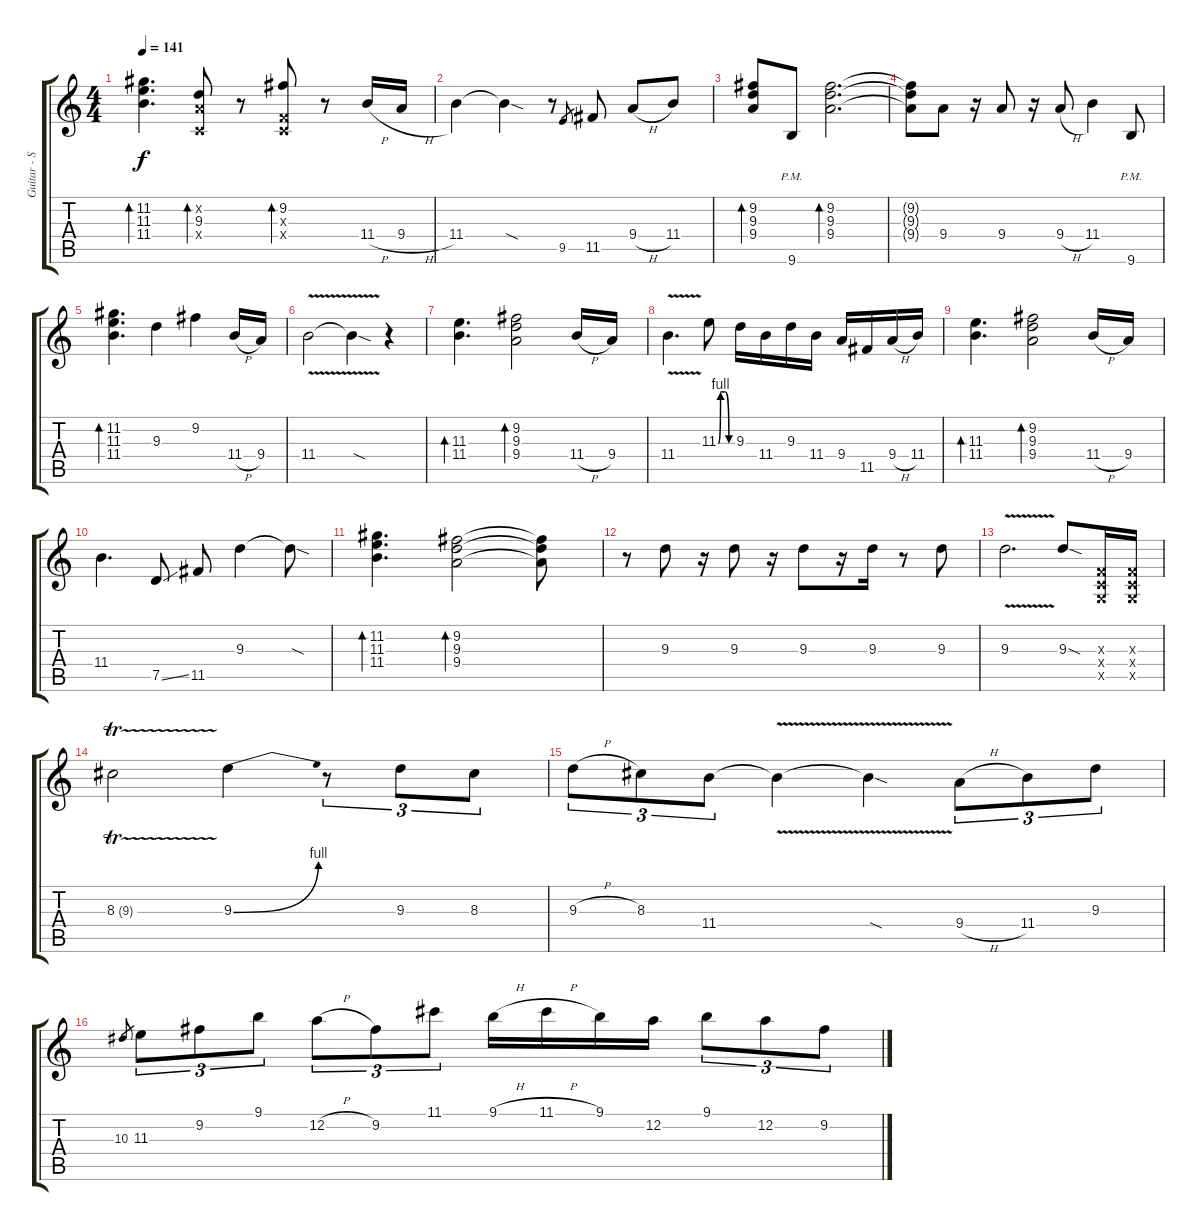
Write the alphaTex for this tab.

\track ("Guitar - Solo" "Guitar - S") {instrument distortionguitar}
\staff {score tabs}
\tuning (D4 A3 F3 C3 G2 D2) {hide}
\ts (4 4)
\tempo 141
\clef g2
\ks c
(11.2 11.3 11.4).4{d bd 60 dy f} (0.2{x} 9.3 0.4{x}).8{bd 60} r.8 (9.2 0.3{x} 0.4{x}).8{bd 60} r.8 11.4{h}.16 9.4{h}.16 |
11.4.4 11.4{sod t}.4 r.8 9.5.8{gr} 11.5.8 9.4{h}.8 11.4.8 |
(9.2 9.3 9.4).8{bd 60} 9.6{pm}.8 (9.2 9.3 9.4).2{d bd 60} |
(9.2{t} 9.3{t} 9.4{t}).8 9.4.8 r.16 9.4.8 r.16 9.4{h}.8 11.4.4 9.6{pm}.8 |
(11.2 11.3 11.4).4{d bd 60} 9.3.4 9.2.4 11.4{h}.16 9.4.16 |
11.4{v}.2 11.4{sod t}.4 r.4 |
(11.3 11.4).4{d bd 60} (9.2 9.3 9.4).2{bd 60} 11.4{h}.16 9.4.16 |
11.4{v}.4{d} 11.3{be (custom 0 0 10 4 30 4 45 0 60 0)}.8 9.3.16 11.4.16 9.3.16 11.4.16 9.4.16 11.5.16 9.4{h}.16 11.4.16 |
(11.3 11.4).4{d bd 60} (9.2 9.3 9.4).2{bd 60} 11.4{h}.16 9.4.16 |
11.4.4{d} 7.5{ss}.8 11.5.8 9.3.4 9.3{sod t}.8 |
(11.2 11.3 11.4).4{d bd 60} (9.2 9.3 9.4).2{bd 60} (9.2{t} 9.3{t} 9.4{t}).8 |
r.8 9.3.8 r.16 9.3.8 r.16 9.3.8 r.16 9.3.16 r.8 9.3.8 |
9.3{v}.2{d} 9.3{sod}.8 (0.3{x} 0.4{x} 0.5{x}).16 (0.3{x} 0.4{x} 0.5{x}).16 |
8.3{tr (9 16)}.2 9.3{be (bend 0 0 60 4)}.4 r.8{tu (3 2)} 9.3.8{tu (3 2)} 8.3.8{tu (3 2)} |
9.3{h}.8{tu (3 2)} 8.3.8{tu (3 2)} 11.4.8{tu (3 2)} 11.4{v t}.4 11.4{sod t}.4 9.4{h}.8{tu (3 2)} 11.4.8{tu (3 2)} 9.3.8{tu (3 2)} |
10.3.8{gr} 11.3.8{tu (3 2)} 9.2.8{tu (3 2)} 9.1.8{tu (3 2)} 12.2{h}.8{tu (3 2)} 9.2.8{tu (3 2)} 11.1.8{tu (3 2)} 9.1{h}.16 11.1{h}.16 9.1.16 12.2.16 9.1.8{tu (3 2)} 12.2.8{tu (3 2)} 9.2.8{tu (3 2)}
